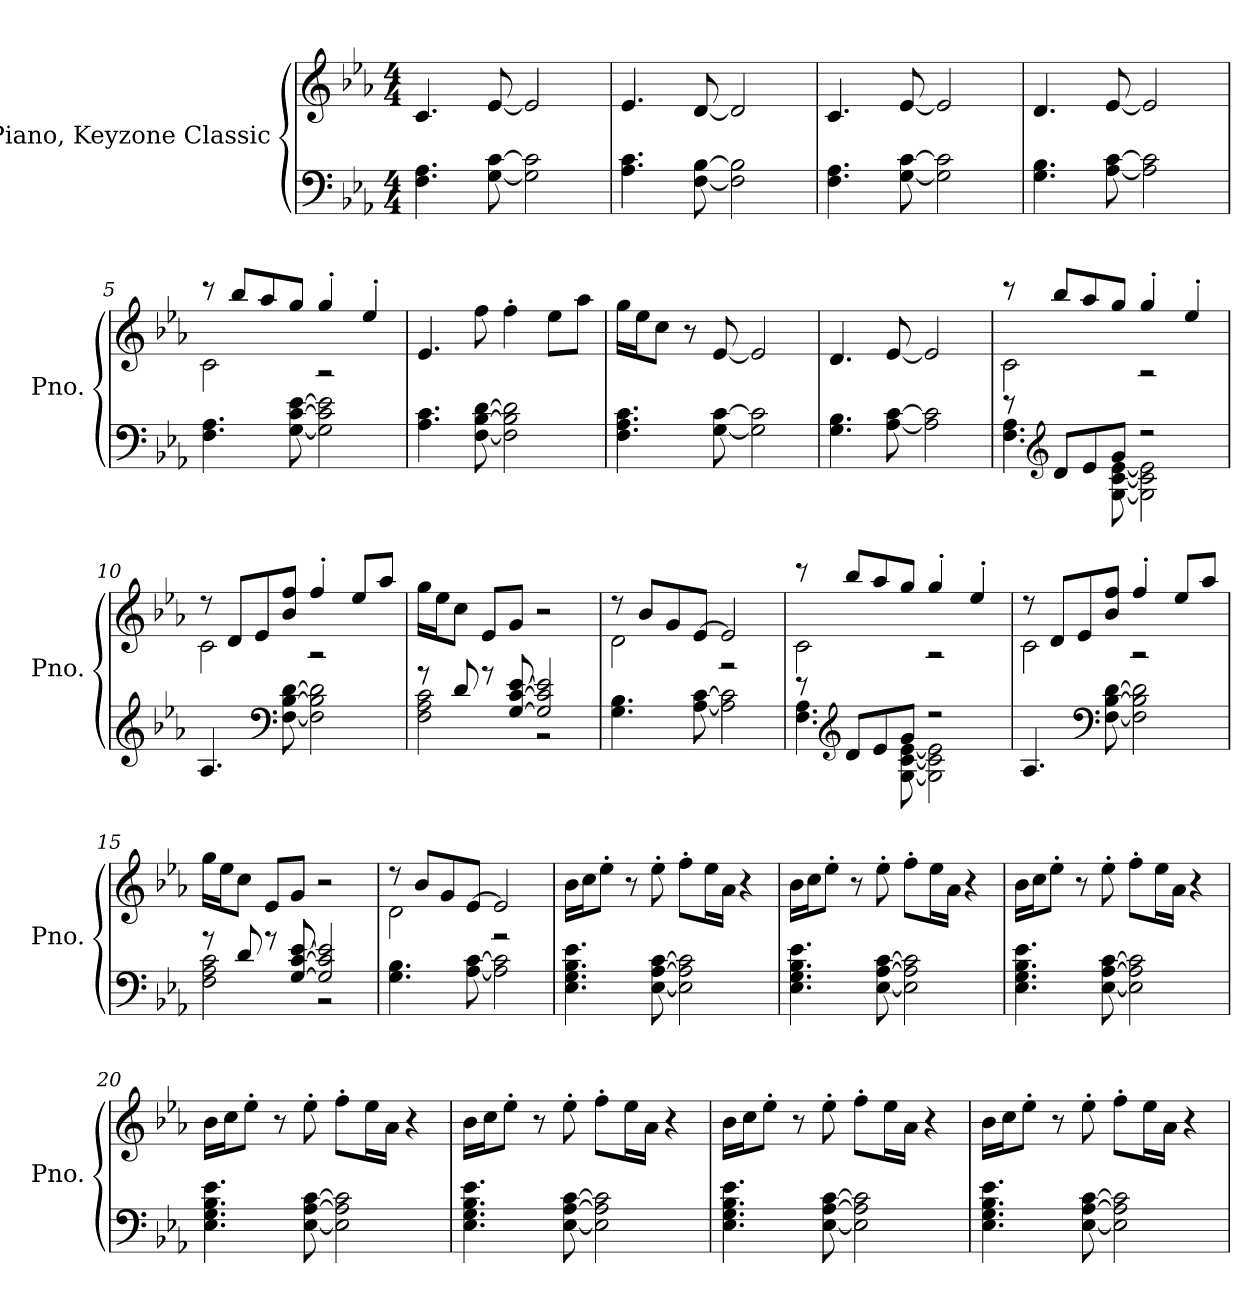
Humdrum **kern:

**kern	**kern
*part1	*part1
*staff2	*staff1
*I"Piano, Keyzone Classic	*
*I'Pno.	*
*clefF4	*clefG2
*k[b-e-a-]	*k[b-e-a-]
*M4/4	*M4/4
*MM124	*MM124
=1	=1
4.F\ 4.A-\	4.c/
[8G\ [8c\	[8e-/
2G\] 2c\]	2e-/]
=2	=2
4.A-\ 4.c\	4.e-/
[8F\ [8B-\	[8d/
2F\] 2B-\]	2d/]
=3	=3
4.F\ 4.A-\	4.c/
[8G\ [8c\	[8e-/
2G\] 2c\]	2e-/]
=4	=4
4.G\ 4.B-\	4.d/
[8A-\ [8c\	[8e-/
2A-\] 2c\]	2e-/]
=5	=5
*	*^
4.F\ 4.A-\	8r	2c\
.	8bb-/L	.
.	8aa-/	.
[8G\ [8c\ [8e-\	8gg/J	.
2G\] 2c\] 2e-\]	4gg'/	2r
.	4ee-'/	.
*	*v	*v
=6	=6
4.A-\ 4.c\	4.e-/
[8F\ [8B-\ [8d\	8ff\
2F\] 2B-\] 2d\]	4ff'\
.	8ee-\L
.	8aa-\J
=7	=7
4.F\ 4.A-\ 4.c\	16gg\LL
.	16ee-\J
.	8cc\J
.	8r
[8G\ [8c\	[8e-/
2G\] 2c\]	2e-/]
!!LO:LB:g=z
=8	=8
4.G\ 4.B-\	4.d/
[8A-\ [8c\	[8e-/
2A-\] 2c\]	2e-/]
=9	=9
*^	*^
8r	4.F\ 4.A-\	8r	2c\
*clefG2	*	*	*
8d/L	.	8bb-/L	.
8e-/	.	8aa-/	.
8g/J	[8G\ [8c\ [8e-\	8gg/J	.
2r	2G\] 2c\] 2e-\]	4gg'/	2r
.	.	4ee-'/	.
*v	*v	*	*
=10	=10	=10
4.A-/	8r	2c\
.	8d/L	.
.	8e-/	.
*clefF4	*	*
[8F\ [8B-\ [8d\	8b-/ 8ff/J	.
2F\] 2B-\] 2d\]	4ff'/	2r
.	8ee-/L	.
.	8aa-/J	.
*	*v	*v
=11	=11
*^	*
8r	2F\ 2A-\ 2c\	16gg\LL
.	.	16ee-\J
8d/	.	8cc\J
8r	.	8e-/L
[8G/ [8c/ [8e-/	.	8g/J
2G/] 2c/] 2e-/]	2r	2r
*v	*v	*
=12	=12
*	*^
4.G\ 4.B-\	8r	2d\
.	8b-/L	.
.	8g/	.
[8A-\ [8c\	[8e-/J	.
2A-\] 2c\]	2e-/]	2r
!!LO:LB:g=z	!!
=13	=13	=13
*^	*	*
8r	4.F\ 4.A-\	8r	2c\
*clefG2	*	*	*
8d/L	.	8bb-/L	.
8e-/	.	8aa-/	.
8g/J	[8G\ [8c\ [8e-\	8gg/J	.
2r	2G\] 2c\] 2e-\]	4gg'/	2r
.	.	4ee-'/	.
*v	*v	*	*
=14	=14	=14
4.A-/	8r	2c\
.	8d/L	.
.	8e-/	.
*clefF4	*	*
[8F\ [8B-\ [8d\	8b-/ 8ff/J	.
2F\] 2B-\] 2d\]	4ff'/	2r
.	8ee-/L	.
.	8aa-/J	.
*	*v	*v
=15	=15
*^	*
8r	2F\ 2A-\ 2c\	16gg\LL
.	.	16ee-\J
8d/	.	8cc\J
8r	.	8e-/L
[8G/ [8c/ [8e-/	.	8g/J
2G/] 2c/] 2e-/]	2r	2r
*v	*v	*
=16	=16
*	*^
4.G\ 4.B-\	8r	2d\
.	8b-/L	.
.	8g/	.
[8A-\ [8c\	[8e-/J	.
2A-\] 2c\]	2e-/]	2r
*	*v	*v
=17	=17
4.E-\ 4.G\ 4.B-\ 4.e-\	16b-\LL
.	16cc\J
.	8ee-'\J
.	8r
[8E-\ [8A-\ [8c\	8ee-'\
2E-\] 2A-\] 2c\]	8ff'\L
.	16ee-\L
.	16a-\JJ
.	4r
!!LO:LB:g=z
=18	=18
4.E-\ 4.G\ 4.B-\ 4.e-\	16b-\LL
.	16cc\J
.	8ee-'\J
.	8r
[8E-\ [8A-\ [8c\	8ee-'\
2E-\] 2A-\] 2c\]	8ff'\L
.	16ee-\L
.	16a-\JJ
.	4r
=19	=19
4.E-\ 4.G\ 4.B-\ 4.e-\	16b-\LL
.	16cc\J
.	8ee-'\J
.	8r
[8E-\ [8A-\ [8c\	8ee-'\
2E-\] 2A-\] 2c\]	8ff'\L
.	16ee-\L
.	16a-\JJ
.	4r
=20	=20
4.E-\ 4.G\ 4.B-\ 4.e-\	16b-\LL
.	16cc\J
.	8ee-'\J
.	8r
[8E-\ [8A-\ [8c\	8ee-'\
2E-\] 2A-\] 2c\]	8ff'\L
.	16ee-\L
.	16a-\JJ
.	4r
=21	=21
4.E-\ 4.G\ 4.B-\ 4.e-\	16b-\LL
.	16cc\J
.	8ee-'\J
.	8r
[8E-\ [8A-\ [8c\	8ee-'\
2E-\] 2A-\] 2c\]	8ff'\L
.	16ee-\L
.	16a-\JJ
.	4r
!!LO:LB:g=z
=22	=22
4.E-\ 4.G\ 4.B-\ 4.e-\	16b-\LL
.	16cc\J
.	8ee-'\J
.	8r
[8E-\ [8A-\ [8c\	8ee-'\
2E-\] 2A-\] 2c\]	8ff'\L
.	16ee-\L
.	16a-\JJ
.	4r
=23	=23
4.E-\ 4.G\ 4.B-\ 4.e-\	16b-\LL
.	16cc\J
.	8ee-'\J
.	8r
[8E-\ [8A-\ [8c\	8ee-'\
2E-\] 2A-\] 2c\]	8ff'\L
.	16ee-\L
.	16a-\JJ
.	4r
=	=
*-	*-
